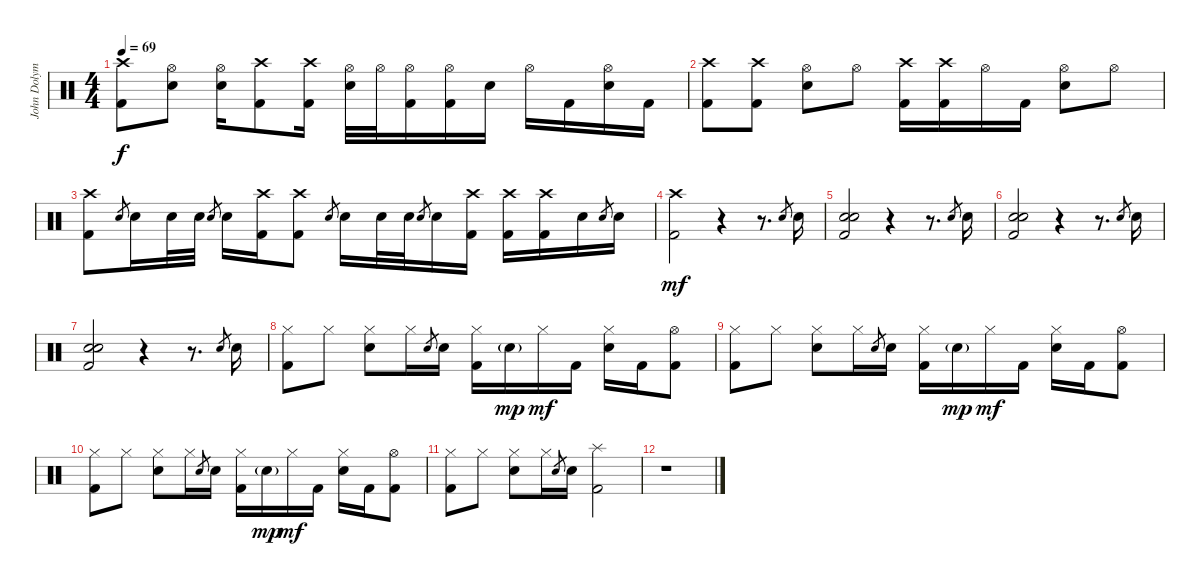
\track ("John Dolyman" "John Dolym") {instrument percussion}
\staff {score}
\articulation defaults
\ts (4 4)
\tempo 69
\clef neutral
\ks c
("Crash high (hit)" "Kick (hit) 2").8{dy f} ("Hi-Hat (open)" "Snare (hit) 2").8 ("Hi-Hat (open)" "Snare (hit) 2").16 ("Crash high (hit)" "Kick (hit) 2").8 ("Crash high (hit)" "Kick (hit) 2").16 ("Hi-Hat (open)" "Snare (hit) 2").32 "Hi-Hat (open)".32 ("Hi-Hat (open)" "Kick (hit) 2").16 ("Hi-Hat (open)" "Kick (hit) 2").16 "Snare (hit) 2".16 "Hi-Hat (open)".16 "Kick (hit) 2".16 ("Hi-Hat (open)" "Snare (hit) 2").16 "Kick (hit) 2".16 |
("Crash high (hit)" "Kick (hit) 2").8 ("Crash high (hit)" "Kick (hit) 2").8 ("Hi-Hat (open)" "Snare (hit) 2").8 "Hi-Hat (open)".8 ("Crash high (hit)" "Kick (hit) 2").16 ("Crash high (hit)" "Kick (hit) 2").16 "Hi-Hat (open)".16 "Kick (hit) 2".16 ("Hi-Hat (open)" "Snare (hit) 2").8 "Hi-Hat (open)".8 |
("Crash high (hit)" "Kick (hit) 2").8 "Snare (hit) 2".8{gr} "Snare (hit) 2".16 "Snare (hit) 2".32 "Snare (hit) 2".32 "Snare (hit) 2".8{gr} "Snare (hit) 2".16 ("Crash high (hit)" "Kick (hit) 2").16 ("Crash high (hit)" "Kick (hit) 2").8 "Snare (hit) 2".8{gr} "Snare (hit) 2".16 "Snare (hit) 2".32 "Snare (hit) 2".32 "Snare (hit) 2".8{gr} "Snare (hit) 2".16 ("Crash high (hit)" "Kick (hit) 2").16 ("Crash high (hit)" "Kick (hit) 2").16 ("Crash high (hit)" "Kick (hit) 2").16 "Snare (hit) 2".16 "Snare (hit) 2".8{gr} "Snare (hit) 2".16 |
("Crash high (hit)" "Kick (hit) 2").2{dy mf} r.4 r.8{d} "Snare (hit) 2".8{gr} "Snare (hit) 2".16 |
("Snare (hit) 2" "Snare (hit) 2" "Kick (hit) 2").2 r.4 r.8{d} "Snare (hit) 2".8{gr} "Snare (hit) 2".16 |
("Snare (hit) 2" "Snare (hit) 2" "Kick (hit) 2").2 r.4 r.8{d} "Snare (hit) 2".8{gr} "Snare (hit) 2".16 |
("Snare (hit) 2" "Snare (hit) 2" "Kick (hit) 2").2 r.4 r.8{d} "Snare (hit) 2".8{gr} "Snare (hit) 2".16 |
("Hi-Hat (closed)" "Kick (hit) 2").8 "Hi-Hat (closed)".8 ("Hi-Hat (closed)" "Snare (hit) 2").8 "Hi-Hat (closed)".16 "Snare (hit) 2".8{gr} "Snare (hit) 2".16 ("Hi-Hat (closed)" "Kick (hit) 2").16 "Snare (hit) 2"{g}.16{dy mp} "Hi-Hat (closed)".16{dy mf} "Kick (hit) 2".16 ("Hi-Hat (closed)" "Snare (hit) 2").16 "Kick (hit) 2".16 ("Hi-Hat (open)" "Kick (hit) 2").8 |
("Hi-Hat (closed)" "Kick (hit) 2").8 "Hi-Hat (closed)".8 ("Hi-Hat (closed)" "Snare (hit) 2").8 "Hi-Hat (closed)".16 "Snare (hit) 2".8{gr} "Snare (hit) 2".16 ("Hi-Hat (closed)" "Kick (hit) 2").16 "Snare (hit) 2"{g}.16{dy mp} "Hi-Hat (closed)".16{dy mf} "Kick (hit) 2".16 ("Hi-Hat (closed)" "Snare (hit) 2").16 "Kick (hit) 2".16 ("Hi-Hat (open)" "Kick (hit) 2").8 |
("Hi-Hat (closed)" "Kick (hit) 2").8 "Hi-Hat (closed)".8 ("Hi-Hat (closed)" "Snare (hit) 2").8 "Hi-Hat (closed)".16 "Snare (hit) 2".8{gr} "Snare (hit) 2".16 ("Hi-Hat (closed)" "Kick (hit) 2").16 "Snare (hit) 2"{g}.16{dy mp} "Hi-Hat (closed)".16{dy mf} "Kick (hit) 2".16 ("Hi-Hat (closed)" "Snare (hit) 2").16 "Kick (hit) 2".16 ("Hi-Hat (open)" "Kick (hit) 2").8 |
("Hi-Hat (closed)" "Kick (hit) 2").8 "Hi-Hat (closed)".8 ("Hi-Hat (closed)" "Snare (hit) 2").8 "Hi-Hat (closed)".16 "Snare (hit) 2".8{gr} "Snare (hit) 2".16 ("Splash (hit)" "Kick (hit) 2").2 |
r.1
